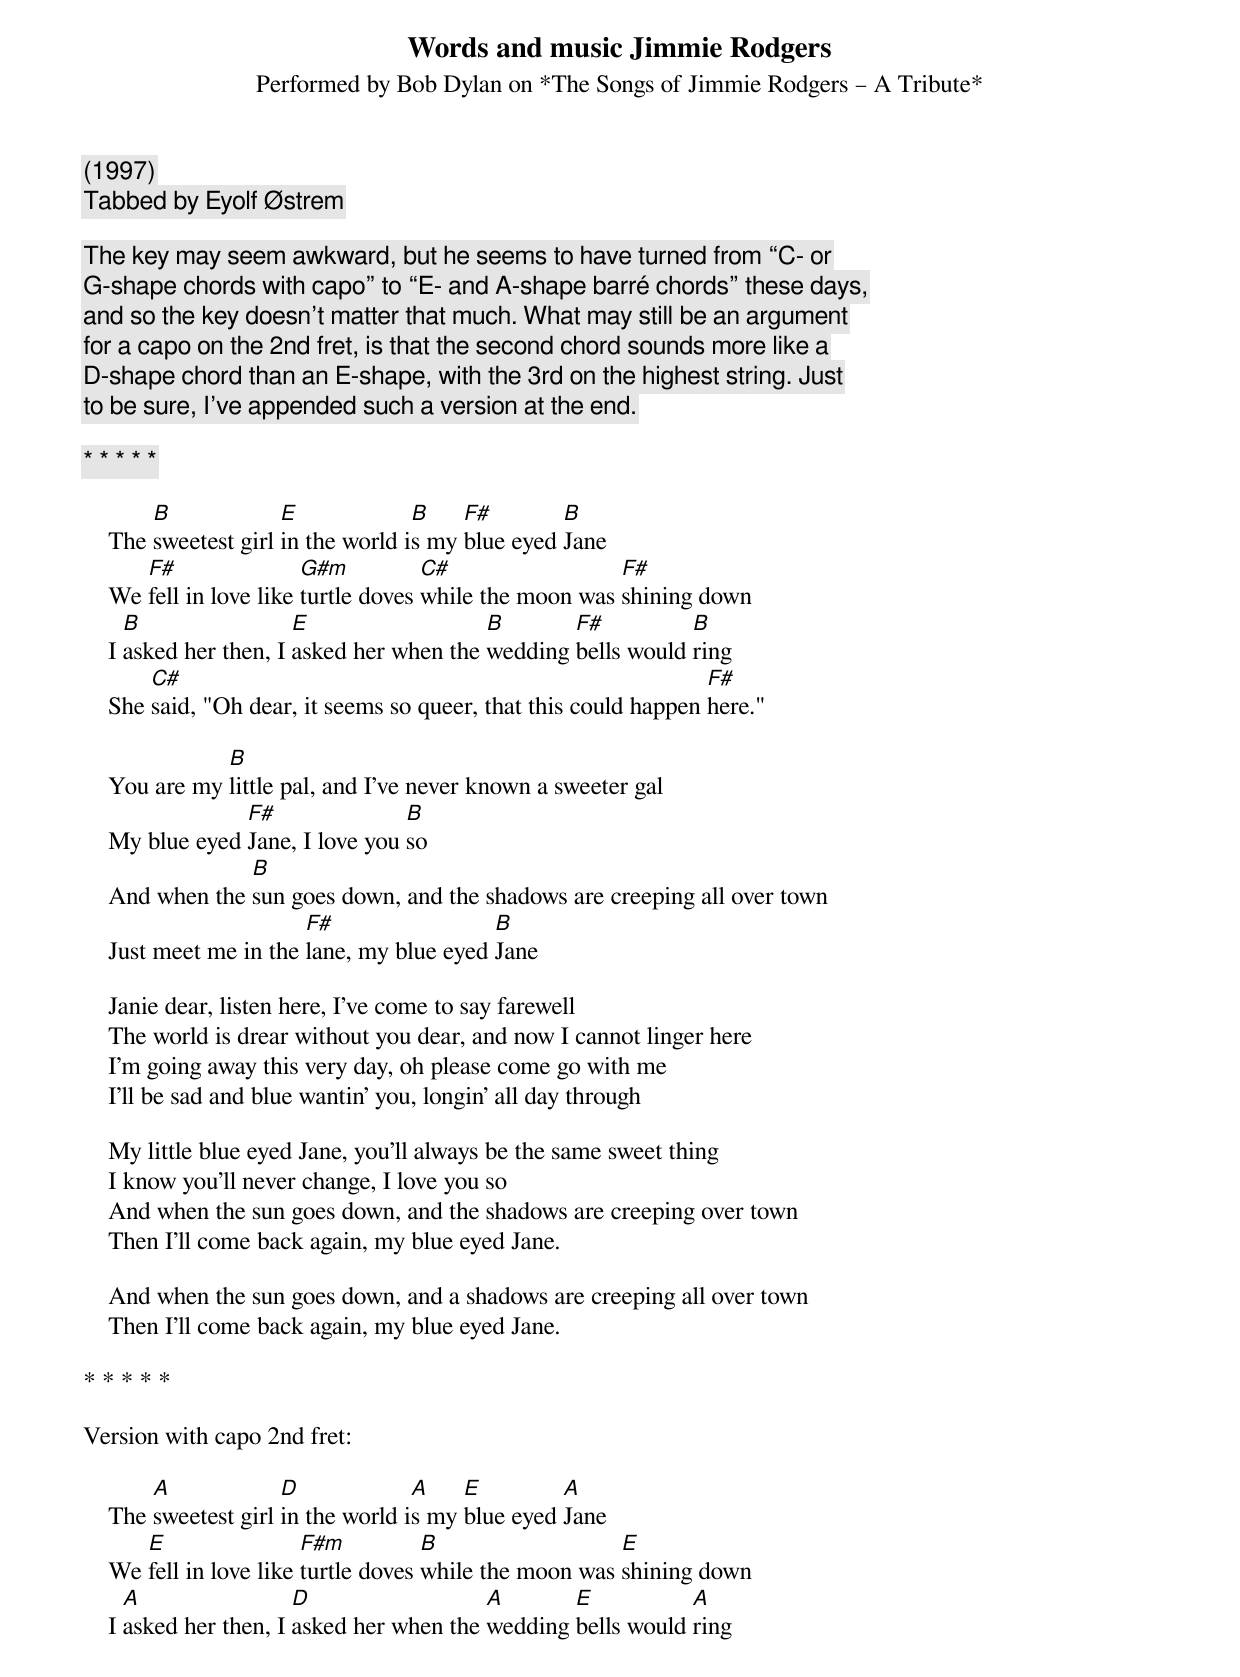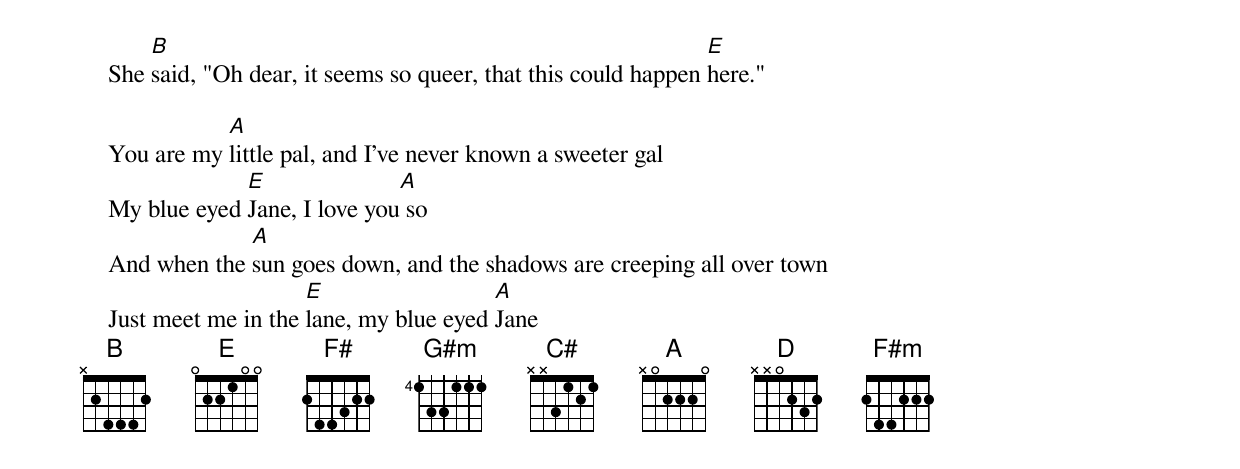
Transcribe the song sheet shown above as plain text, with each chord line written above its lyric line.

Words and music Jimmie Rodgers
Performed by Bob Dylan on *The Songs of Jimmie Rodgers – A Tribute*
(1997)
Tabbed by Eyolf Østrem

The key may seem awkward, but he seems to have turned from “C- or
G-shape chords with capo” to “E- and A-shape barré chords” these days,
and so the key doesn't matter that much. What may still be an argument
for a capo on the 2nd fret, is that the second chord sounds more like a
D-shape chord than an E-shape, with the 3rd on the highest string. Just
to be sure, I've appended such a version at the end.

* * * * *

        B             E             B    F#        B
    The sweetest girl in the world is my blue eyed Jane
       F#                G#m          C#                 F#
    We fell in love like turtle doves while the moon was shining down
      B                 E                  B       F#          B
    I asked her then, I asked her when the wedding bells would ring
        C#                                                        F#
    She said, "Oh dear, it seems so queer, that this could happen here."

               B
    You are my little pal, and I've never known a sweeter gal
                 F#               B
    My blue eyed Jane, I love you so
                 B
    And when the sun goes down, and the shadows are creeping all over town
                        F#                 B
    Just meet me in the lane, my blue eyed Jane

    Janie dear, listen here, I've come to say farewell
    The world is drear without you dear, and now I cannot linger here
    I'm going away this very day, oh please come go with me
    I'll be sad and blue wantin' you, longin' all day through

    My little blue eyed Jane, you'll always be the same sweet thing
    I know you'll never change, I love you so
    And when the sun goes down, and the shadows are creeping over town
    Then I'll come back again, my blue eyed Jane.

    And when the sun goes down, and a shadows are creeping all over town
    Then I'll come back again, my blue eyed Jane.

* * * * *

Version with capo 2nd fret:

        A             D             A    E         A
    The sweetest girl in the world is my blue eyed Jane
       E                 F#m          B                  E
    We fell in love like turtle doves while the moon was shining down
      A                 D                  A       E           A
    I asked her then, I asked her when the wedding bells would ring
        B                                                         E
    She said, "Oh dear, it seems so queer, that this could happen here."

               A
    You are my little pal, and I've never known a sweeter gal
                 E               A
    My blue eyed Jane, I love you so
                 A
    And when the sun goes down, and the shadows are creeping all over town
                        E                  A
    Just meet me in the lane, my blue eyed Jane
